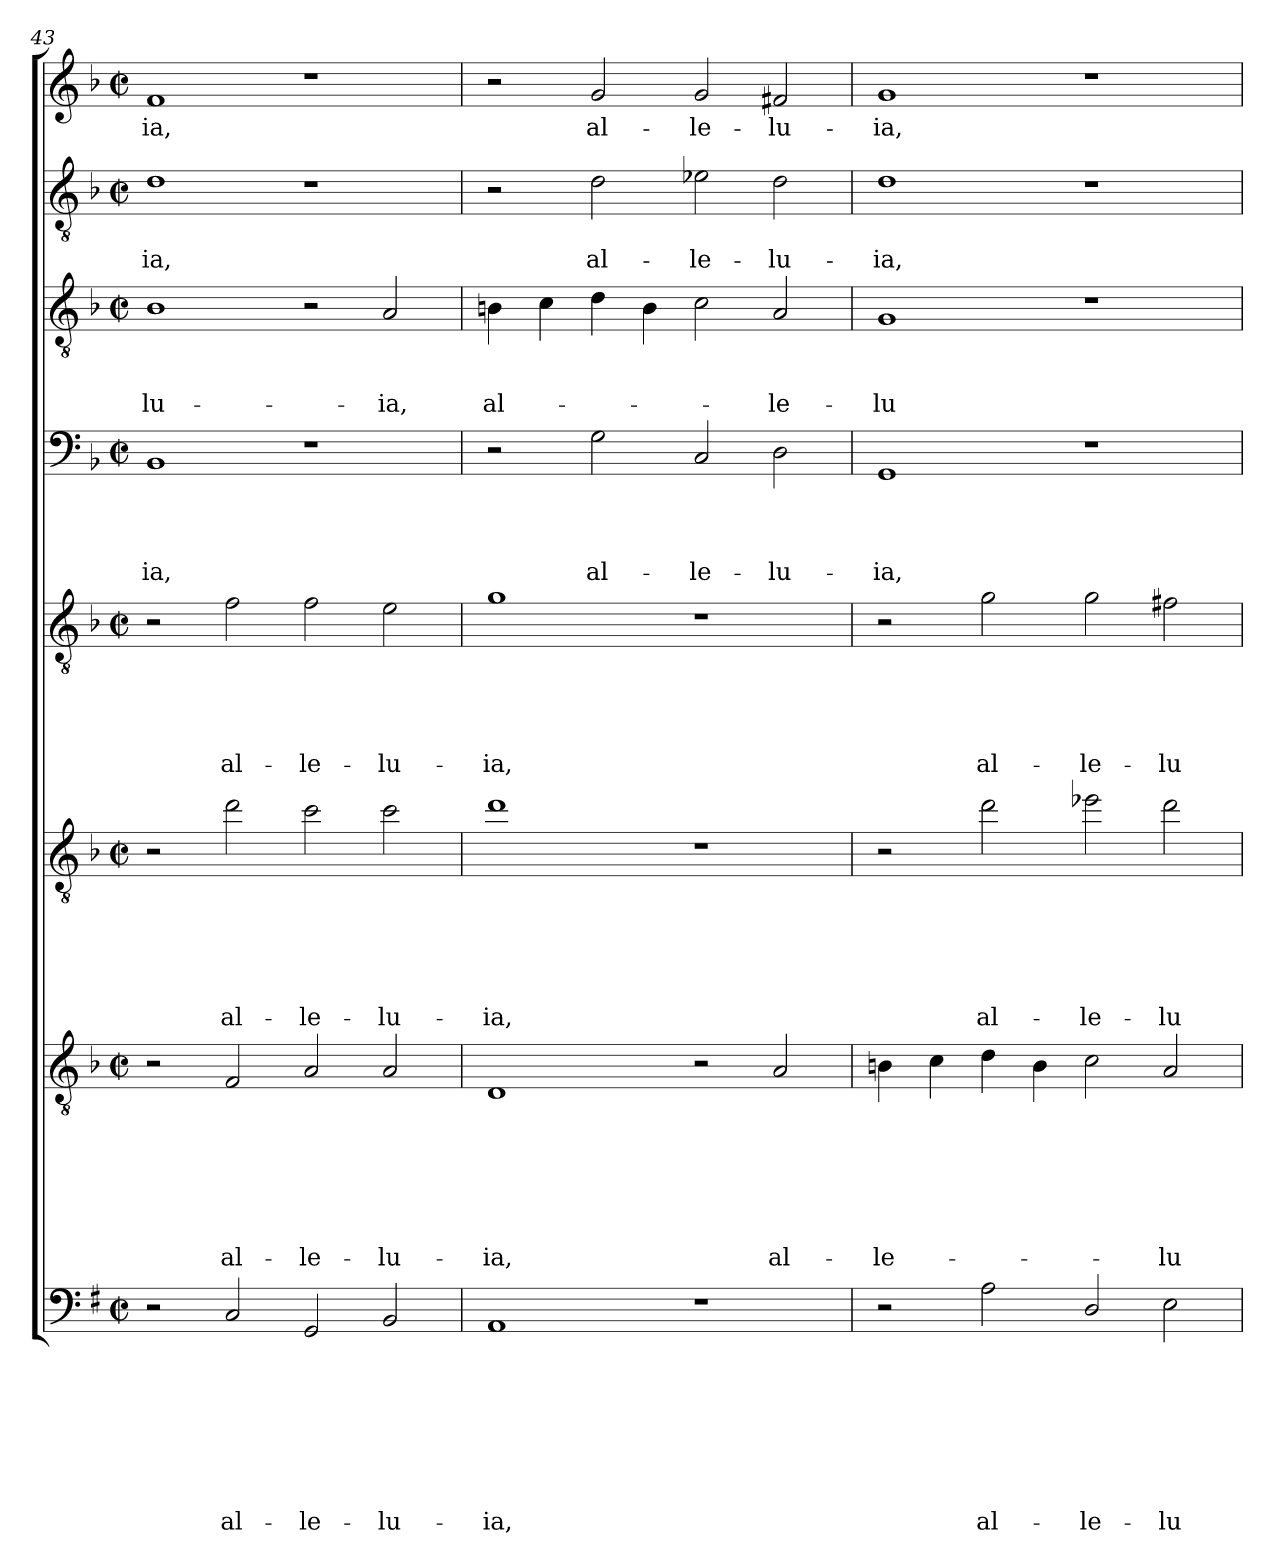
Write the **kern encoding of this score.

**kern	**text	**text	**text	**text	**text	**text	**text	**text	**kern	**text	**text	**text	**text	**text	**text	**text	**kern	**text	**text	**text	**text	**text	**text	**kern	**text	**text	**text	**text	**text	**kern	**text	**text	**text	**text	**kern	**text	**text	**text	**kern	**text	**text	**kern	**text
*part8	*part8	*part8	*part8	*part8	*part8	*part8	*part8	*part8	*part7	*part7	*part7	*part7	*part7	*part7	*part7	*part7	*part6	*part6	*part6	*part6	*part6	*part6	*part6	*part5	*part5	*part5	*part5	*part5	*part5	*part4	*part4	*part4	*part4	*part4	*part3	*part3	*part3	*part3	*part2	*part2	*part2	*part1	*part1
*staff8	*staff8	*staff8	*staff8	*staff8	*staff8	*staff8	*staff8	*staff8	*staff7	*staff7	*staff7	*staff7	*staff7	*staff7	*staff7	*staff7	*staff6	*staff6	*staff6	*staff6	*staff6	*staff6	*staff6	*staff5	*staff5	*staff5	*staff5	*staff5	*staff5	*staff4	*staff4	*staff4	*staff4	*staff4	*staff3	*staff3	*staff3	*staff3	*staff2	*staff2	*staff2	*staff1	*staff1
*clefF4	*	*	*	*	*	*	*	*	*clefGv2	*	*	*	*	*	*	*	*clefGv2	*	*	*	*	*	*	*clefGv2	*	*	*	*	*	*clefF4	*	*	*	*	*clefGv2	*	*	*	*clefGv2	*	*	*clefG2	*
*ITrd1c2	*	*	*	*	*	*	*	*	*	*	*	*	*	*	*	*	*ITrd8c14	*	*	*	*	*	*	*	*	*	*	*	*	*	*	*	*	*	*	*	*	*	*	*	*	*	*
*k[b-]	*	*	*	*	*	*	*	*	*k[b-]	*	*	*	*	*	*	*	*k[b-]	*	*	*	*	*	*	*k[b-]	*	*	*	*	*	*k[b-]	*	*	*	*	*k[b-]	*	*	*	*k[b-]	*	*	*k[b-]	*
*d:	*	*	*	*	*	*	*	*	*d:	*	*	*	*	*	*	*	*d:	*	*	*	*	*	*	*d:	*	*	*	*	*	*d:	*	*	*	*	*d:	*	*	*	*d:	*	*	*d:	*
*M2/2	*	*	*	*	*	*	*	*	*M2/2	*	*	*	*	*	*	*	*M2/2	*	*	*	*	*	*	*M2/2	*	*	*	*	*	*M2/2	*	*	*	*	*M2/2	*	*	*	*M2/2	*	*	*M2/2	*
*met(c|)	*	*	*	*	*	*	*	*	*met(c|)	*	*	*	*	*	*	*	*met(c|)	*	*	*	*	*	*	*met(c|)	*	*	*	*	*	*met(c|)	*	*	*	*	*met(c|)	*	*	*	*met(c|)	*	*	*met(c|)	*
=43	=43	=43	=43	=43	=43	=43	=43	=43	=43	=43	=43	=43	=43	=43	=43	=43	=43	=43	=43	=43	=43	=43	=43	=43	=43	=43	=43	=43	=43	=43	=43	=43	=43	=43	=43	=43	=43	=43	=43	=43	=43	=43	=43
!	!	!	!	!	!	!	!	!	!	!	!	!	!	!	!	!	!	!	!	!	!	!	!	!	!	!	!	!	!	!	!	!	!	!LO:LY:b	!	!	!	!LO:LY:b	!	!	!LO:LY:b	!	!LO:LY:b
2r	.	.	.	.	.	.	.	.	2r	.	.	.	.	.	.	.	2r	.	.	.	.	.	.	2r	.	.	.	.	.	1BB-	.	.	.	-ia,	1B-	.	.	-lu-	1d	.	-ia,	1f	-ia,
!	!	!	!	!	!	!	!	!LO:LY:b	!	!	!	!	!	!	!	!LO:LY:b	!	!	!	!	!	!	!LO:LY:b	!	!	!	!	!	!LO:LY:b	!	!	!	!	!	!	!	!	!	!	!	!	!	!
2BB-/	.	.	.	.	.	.	.	al-	2F/	.	.	.	.	.	.	al-	2d\	.	.	.	.	.	al-	2f\	.	.	.	.	al-	.	.	.	.	.	.	.	.	.	.	.	.	.	.
!	!	!	!	!	!	!	!	!LO:LY:b	!	!	!	!	!	!	!	!LO:LY:b	!	!	!	!	!	!	!LO:LY:b	!	!	!	!	!	!LO:LY:b	!	!	!	!	!	!	!	!	!	!	!	!	!	!
2FF/	.	.	.	.	.	.	.	-le-	2A/	.	.	.	.	.	.	-le-	2c\	.	.	.	.	.	-le-	2f\	.	.	.	.	-le-	1r	.	.	.	.	2r	.	.	.	1r	.	.	1r	.
!	!	!	!	!	!	!	!	!LO:LY:b	!	!	!	!	!	!	!	!LO:LY:b	!	!	!	!	!	!	!LO:LY:b	!	!	!	!	!	!LO:LY:b	!	!	!	!	!	!	!	!	!LO:LY:b	!	!	!	!	!
2AA/	.	.	.	.	.	.	.	-lu-	2A/	.	.	.	.	.	.	-lu-	2c\	.	.	.	.	.	-lu-	2e\	.	.	.	.	-lu-	.	.	.	.	.	2A/	.	.	-ia,	.	.	.	.	.
=44	=44	=44	=44	=44	=44	=44	=44	=44	=44	=44	=44	=44	=44	=44	=44	=44	=44	=44	=44	=44	=44	=44	=44	=44	=44	=44	=44	=44	=44	=44	=44	=44	=44	=44	=44	=44	=44	=44	=44	=44	=44	=44	=44
!	!	!	!	!	!	!	!	!LO:LY:b	!	!	!	!	!	!	!	!LO:LY:b	!	!	!	!	!	!	!LO:LY:b	!	!	!	!	!	!LO:LY:b	!	!	!	!	!	!	!	!	!LO:LY:b	!	!	!	!	!
1GG	.	.	.	.	.	.	.	-ia,	1D	.	.	.	.	.	.	-ia,	1d	.	.	.	.	.	-ia,	1g	.	.	.	.	-ia,	2r	.	.	.	.	4Bn\	.	.	al-	2r	.	.	2r	.
.	.	.	.	.	.	.	.	.	.	.	.	.	.	.	.	.	.	.	.	.	.	.	.	.	.	.	.	.	.	.	.	.	.	.	4c\	.	.	.	.	.	.	.	.
!	!	!	!	!	!	!	!	!	!	!	!	!	!	!	!	!	!	!	!	!	!	!	!	!	!	!	!	!	!	!	!	!	!	!LO:LY:b	!	!	!	!	!	!	!LO:LY:b	!	!LO:LY:b
.	.	.	.	.	.	.	.	.	.	.	.	.	.	.	.	.	.	.	.	.	.	.	.	.	.	.	.	.	.	2G\	.	.	.	al-	4d\	.	.	.	2d\	.	al-	2g/	al-
.	.	.	.	.	.	.	.	.	.	.	.	.	.	.	.	.	.	.	.	.	.	.	.	.	.	.	.	.	.	.	.	.	.	.	4B\	.	.	.	.	.	.	.	.
!	!	!	!	!	!	!	!	!	!	!	!	!	!	!	!	!	!	!	!	!	!	!	!	!	!	!	!	!	!	!	!	!	!	!LO:LY:b	!	!	!	!	!	!	!LO:LY:b	!	!LO:LY:b
1r	.	.	.	.	.	.	.	.	2r	.	.	.	.	.	.	.	1r	.	.	.	.	.	.	1r	.	.	.	.	.	2C/	.	.	.	-le-	2c\	.	.	.	2e-X\	.	-le-	2g/	-le-
!	!	!	!	!	!	!	!	!	!	!	!	!	!	!	!	!LO:LY:b	!	!	!	!	!	!	!	!	!	!	!	!	!	!	!	!	!	!LO:LY:b	!	!	!	!LO:LY:b	!	!	!LO:LY:b	!	!LO:LY:b
.	.	.	.	.	.	.	.	.	2A/	.	.	.	.	.	.	al-	.	.	.	.	.	.	.	.	.	.	.	.	.	2D\	.	.	.	-lu-	2A/	.	.	-le-	2d\	.	-lu-	2f#X/	-lu-
=45	=45	=45	=45	=45	=45	=45	=45	=45	=45	=45	=45	=45	=45	=45	=45	=45	=45	=45	=45	=45	=45	=45	=45	=45	=45	=45	=45	=45	=45	=45	=45	=45	=45	=45	=45	=45	=45	=45	=45	=45	=45	=45	=45
!	!	!	!	!	!	!	!	!	!	!	!	!	!	!	!	!LO:LY:b	!	!	!	!	!	!	!	!	!	!	!	!	!	!	!	!	!	!LO:LY:b	!	!	!	!LO:LY:b	!	!	!LO:LY:b	!	!LO:LY:b
2r	.	.	.	.	.	.	.	.	4Bn\	.	.	.	.	.	.	-le-	2r	.	.	.	.	.	.	2r	.	.	.	.	.	1GG	.	.	.	-ia,	1G	.	.	-lu-	1d	.	-ia,	1g	-ia,
.	.	.	.	.	.	.	.	.	4c\	.	.	.	.	.	.	.	.	.	.	.	.	.	.	.	.	.	.	.	.	.	.	.	.	.	.	.	.	.	.	.	.	.	.
!	!	!	!	!	!	!	!	!LO:LY:b	!	!	!	!	!	!	!	!	!	!	!	!	!	!	!LO:LY:b	!	!	!	!	!	!LO:LY:b	!	!	!	!	!	!	!	!	!	!	!	!	!	!
2G\	.	.	.	.	.	.	.	al-	4d\	.	.	.	.	.	.	.	2d\	.	.	.	.	.	al-	2g\	.	.	.	.	al-	.	.	.	.	.	.	.	.	.	.	.	.	.	.
.	.	.	.	.	.	.	.	.	4B\	.	.	.	.	.	.	.	.	.	.	.	.	.	.	.	.	.	.	.	.	.	.	.	.	.	.	.	.	.	.	.	.	.	.
!	!	!	!	!	!	!	!	!LO:LY:b	!	!	!	!	!	!	!	!	!	!	!	!	!	!	!LO:LY:b	!	!	!	!	!	!LO:LY:b	!	!	!	!	!	!	!	!	!	!	!	!	!	!
2C/	.	.	.	.	.	.	.	-le-	2c\	.	.	.	.	.	.	.	2e-X\	.	.	.	.	.	-le-	2g\	.	.	.	.	-le-	1r	.	.	.	.	1r	.	.	.	1r	.	.	1r	.
!	!	!	!	!	!	!	!	!LO:LY:b	!	!	!	!	!	!	!	!LO:LY:b	!	!	!	!	!	!	!LO:LY:b	!	!	!	!	!	!LO:LY:b	!	!	!	!	!	!	!	!	!	!	!	!	!	!
2D\	.	.	.	.	.	.	.	-lu-	2A/	.	.	.	.	.	.	-lu-	2d\	.	.	.	.	.	-lu-	2f#X\	.	.	.	.	-lu-	.	.	.	.	.	.	.	.	.	.	.	.	.	.
=	=	=	=	=	=	=	=	=	=	=	=	=	=	=	=	=	=	=	=	=	=	=	=	=	=	=	=	=	=	=	=	=	=	=	=	=	=	=	=	=	=	=	=
*-	*-	*-	*-	*-	*-	*-	*-	*-	*-	*-	*-	*-	*-	*-	*-	*-	*-	*-	*-	*-	*-	*-	*-	*-	*-	*-	*-	*-	*-	*-	*-	*-	*-	*-	*-	*-	*-	*-	*-	*-	*-	*-	*-
